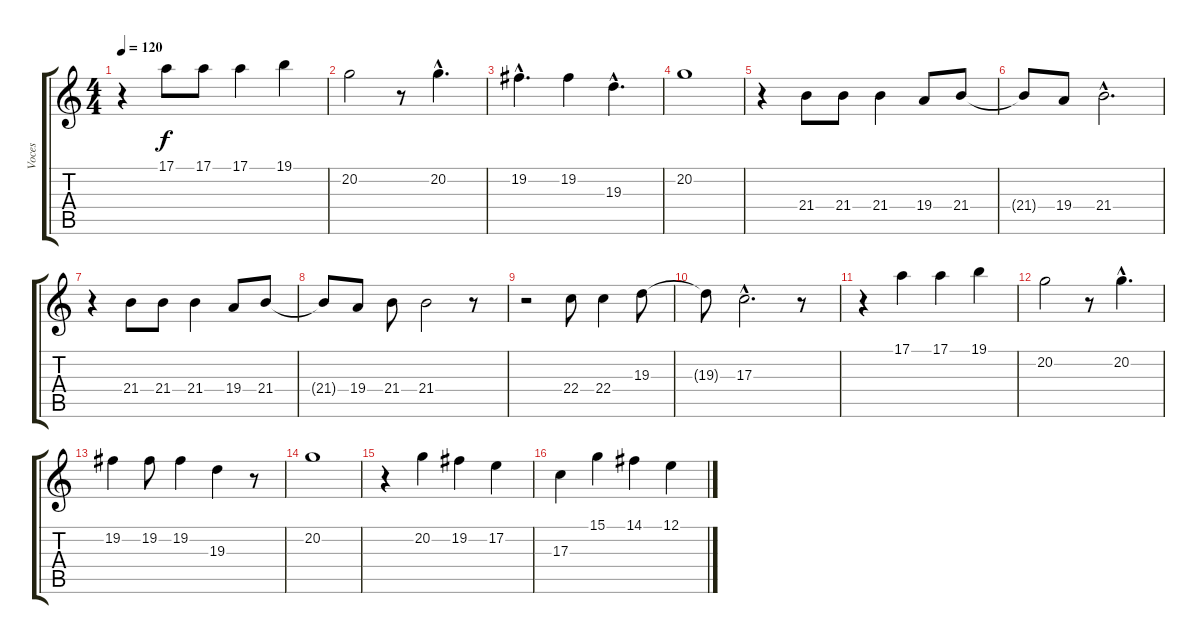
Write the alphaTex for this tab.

\track ("Voces" "Voces") {instrument sopranosax}
\staff {score tabs}
\tuning (E4 B3 G3 D3 A2 E2) {hide}
\ts (4 4)
\tempo 120
\clef g2
\ks c
r.4{dy f} 17.1.8 17.1.8 17.1.4 19.1.4 |
20.2.2 r.8 20.2{hac}.4{d} |
19.2{hac}.4{d} 19.2.4 19.3{hac}.4{d} |
20.2.1 |
r.4 21.4.8 21.4.8 21.4.4 19.4.8 21.4.8 |
21.4{t}.8 19.4.8 21.4{hac}.2{d} |
r.4 21.4.8 21.4.8 21.4.4 19.4.8 21.4.8 |
21.4{t}.8 19.4.8 21.4.8 21.4.2 r.8 |
r.2 22.4.8 22.4.4 19.3.8 |
19.3{t}.8 17.3{hac}.2{d} r.8 |
r.4 17.1.4 17.1.4 19.1.4 |
20.2.2 r.8 20.2{hac}.4{d} |
19.2.4 19.2.8 19.2.4 19.3.4 r.8 |
20.2.1 |
r.4 20.2.4 19.2.4 17.2.4 |
17.3.4 15.1.4 14.1.4 12.1.4
